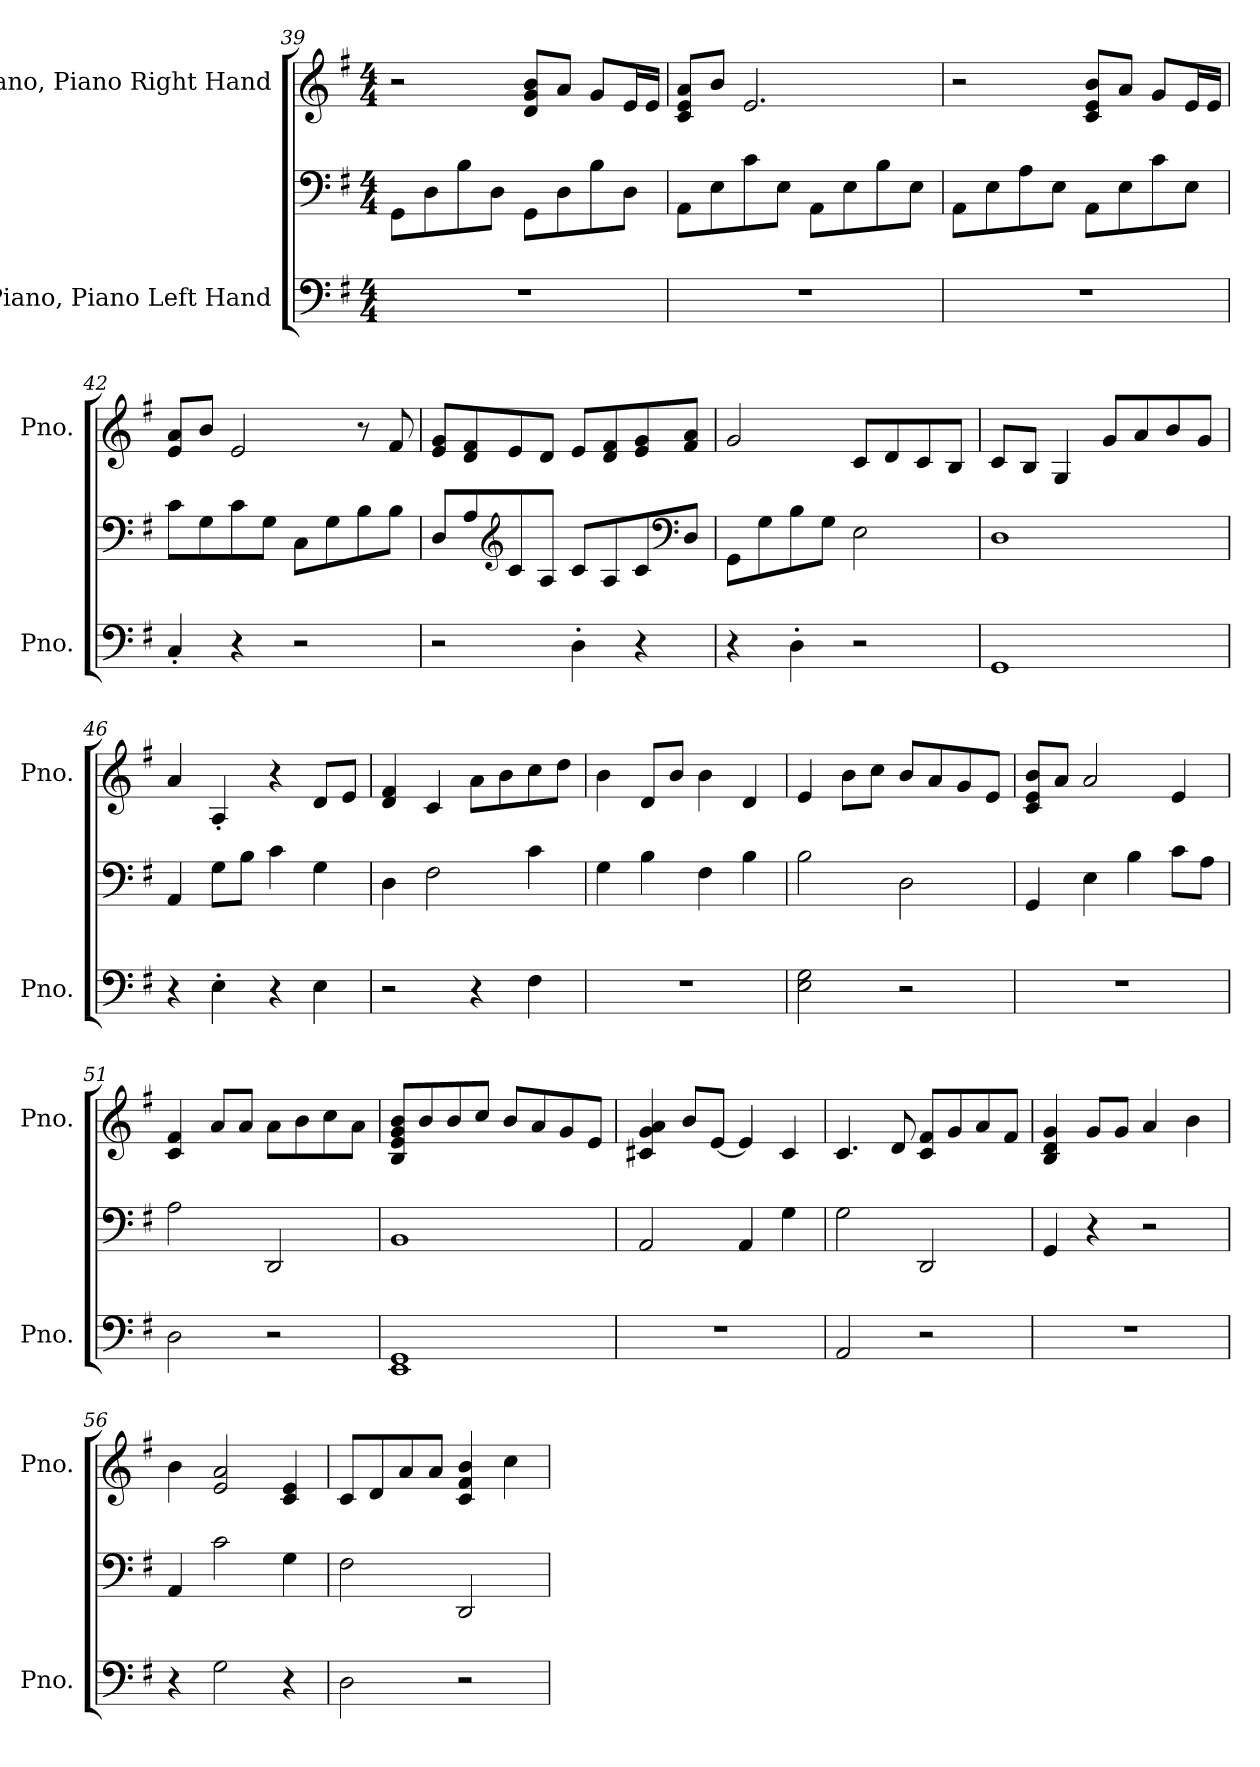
**kern	**kern	**kern
*part2	*part2	*part1
*staff3	*staff2	*staff1
*I"Piano, Piano Left Hand	*	*I"Piano, Piano Right Hand
*I'Pno.	*	*I'Pno.
*clefF4	*clefF4	*clefG2
*k[f#]	*k[f#]	*k[f#]
*M4/4	*M4/4	*M4/4
=39	=39	=39
1r	8GG\L	2r
.	8D\	.
.	8B\	.
.	8D\J	.
.	8GG\L	8d/ 8g/ 8b/L
.	8D\	8a/J
.	8B\	8g/L
.	8D\J	16e/L
.	.	16e/JJ
!!LO:LB:g=z
=40	=40	=40
1r	8AA\L	8c/ 8e/ 8a/L
.	8E\	8b/J
.	8c\	2.e/
.	8E\J	.
.	8AA\L	.
.	8E\	.
.	8B\	.
.	8E\J	.
=41	=41	=41
1r	8AA\L	2r
.	8E\	.
.	8A\	.
.	8E\J	.
.	8AA\L	8c/ 8e/ 8b/L
.	8E\	8a/J
.	8c\	8g/L
.	8E\J	16e/L
.	.	16e/JJ
=42	=42	=42
4C'/	8c\L	8e/ 8a/L
.	8G\	8b/J
4r	8c\	2e/
.	8G\J	.
2r	8C\L	.
.	8G\	.
.	8B\	8r
.	8B\J	8f#/
=43	=43	=43
2r	8D/L	8e/ 8g/L
.	8A/	8d/ 8f#/
*	*clefG2	*
.	8c/	8e/
.	8A/J	8d/J
4D'\	8c/L	8e/L
.	8A/	8d/ 8f#/
4r	8c/	8e/ 8g/
*	*clefF4	*
.	8D/J	8f#/ 8a/J
!!LO:LB:g=z
=44	=44	=44
4r	8GG\L	2g/
.	8G\	.
4D'\	8B\	.
.	8G\J	.
2r	2E\	8c/L
.	.	8d/
.	.	8c/
.	.	8B/J
=45	=45	=45
1GG	1D	8c/L
.	.	8B/J
.	.	4G/
.	.	8g/L
.	.	8a/
.	.	8b/
.	.	8g/J
=46	=46	=46
4r	4AA/	4a/
4E'\	8G\L	4A'/
.	8B\J	.
4r	4c\	4r
4E\	4G\	8d/L
.	.	8e/J
=47	=47	=47
2r	4D\	4d/ 4f#/
.	2F#\	4c/
4r	.	8a\L
.	.	8b\
4F#\	4c\	8cc\
.	.	8dd\J
=48	=48	=48
1r	4G\	4b\
.	4B\	8d/L
.	.	8b/J
.	4F#\	4b\
.	4B\	4d/
!!LO:LB:g=z
=49	=49	=49
2E\ 2G\	2B\	4e/
.	.	8b\L
.	.	8cc\J
2r	2D\	8b/L
.	.	8a/
.	.	8g/
.	.	8e/J
=50	=50	=50
1r	4GG/	8c/ 8e/ 8b/L
.	.	8a/J
.	4E\	2a/
.	4B\	.
.	8c\L	4e/
.	8A\J	.
=51	=51	=51
2D\	2A\	4c/ 4f#/
.	.	8a/L
.	.	8a/J
2r	2DD/	8a\L
.	.	8b\
.	.	8cc\
.	.	8a\J
=52	=52	=52
1EE 1GG	1BB	8B/ 8e/ 8g/ 8b/L
.	.	8b/
.	.	8b/
.	.	8cc/J
.	.	8b/L
.	.	8a/
.	.	8g/
.	.	8e/J
=53	=53	=53
1r	2AA/	4c#X/ 4g/ 4a/
.	.	8b/L
.	.	[8e/J
.	4AA/	4e/]
.	4G\	4c#/
!!LO:PB:g=z
=54	=54	=54
2AA/	2G\	4.c/
.	.	8d/
2r	2DD/	8c/ 8f#/L
.	.	8g/
.	.	8a/
.	.	8f#/J
=55	=55	=55
1r	4GG/	4B/ 4d/ 4g/
.	4r	8g/L
.	.	8g/J
.	2r	4a/
.	.	4b\
=56	=56	=56
4r	4AA/	4b\
2G\	2c\	2e/ 2a/
4r	4G\	4c/ 4e/
=57	=57	=57
2D\	2F#\	8c/L
.	.	8d/
.	.	8a/
.	.	8a/J
2r	2DD/	4c/ 4f#/ 4b/
.	.	4cc\
=	=	=
*-	*-	*-
